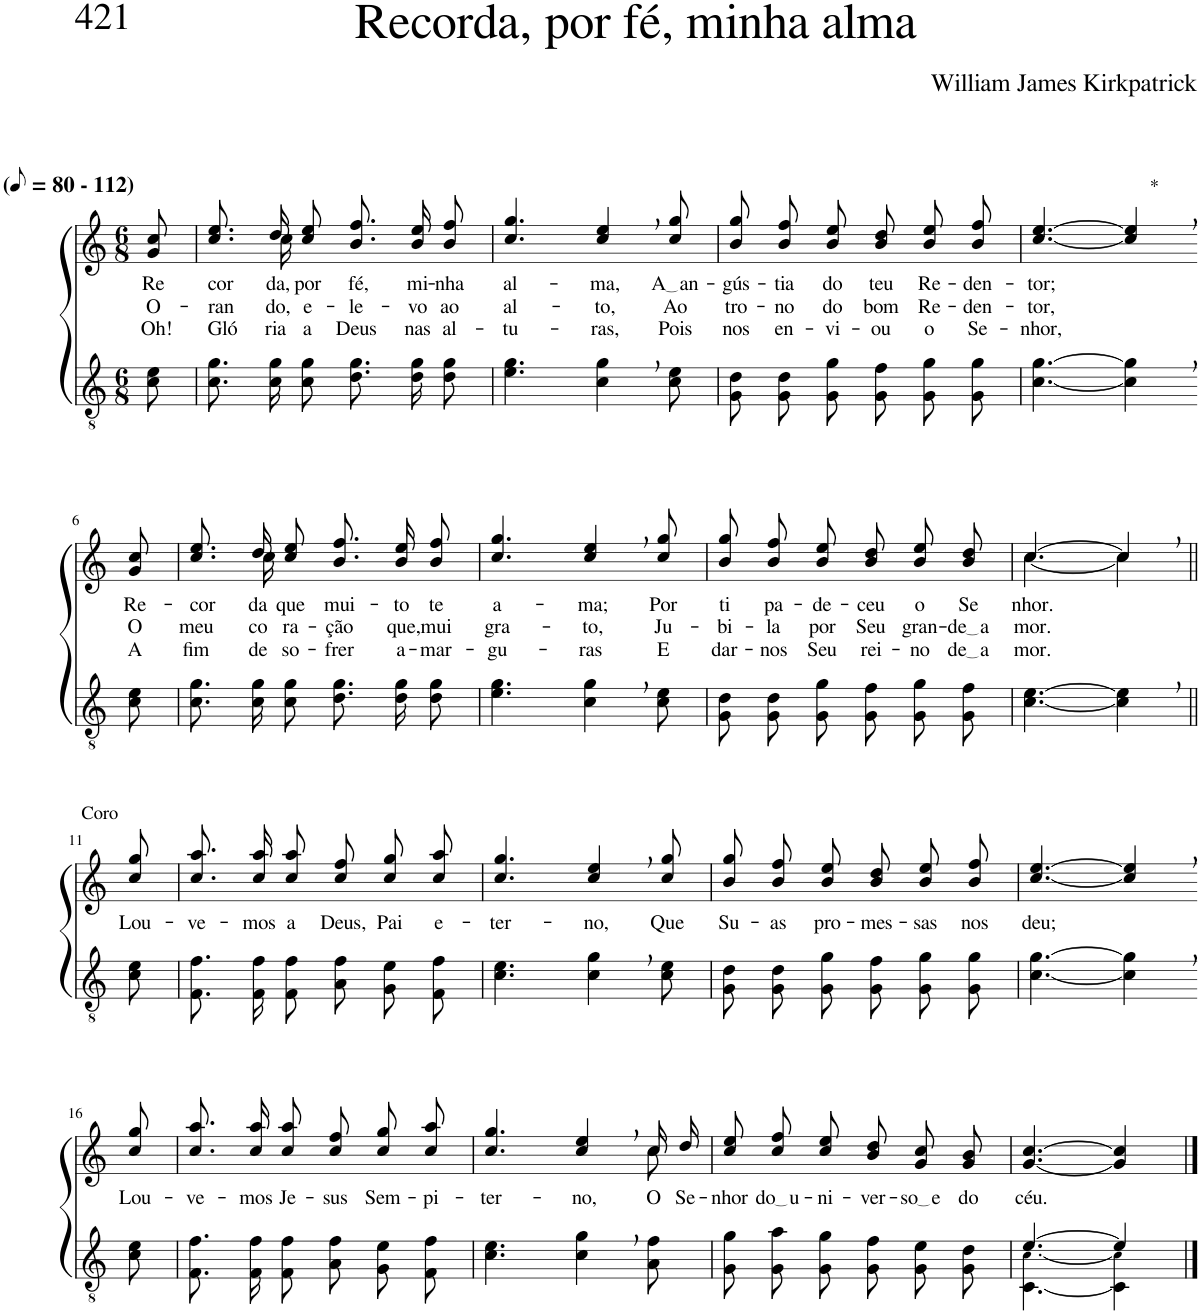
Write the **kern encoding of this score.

**kern	**kern	**text	**text	**text
*part2	*part1	*part1	*part1	*part1
*staff2	*staff1	*staff1	*staff1	*staff1
*I"Parte III e IV	*I"Parte I e II	*	*	*
*clefGv2	*clefG2	*	*	*
*Trd5c9	*Trd5c9	*	*	*
*k[]	*k[]	*	*	*
*M6/8	*M6/8	*	*	*
*MM40	*MM40	*	*	*
=1	=1	=1	=1	=1
!	!LO:TX:a:B:t=(	!	!	!
!	!LO:TX:a:B:t=- 112)	!	!	!
!	!	!LO:LY:b	!LO:LY:b	!LO:LY:b
8c\ 8e\	8g/ 8cc/	Re	O-	Oh!
=2	=2	=2	=2	=2
!	!	!LO:LY:b	!LO:LY:b	!LO:LY:b
*	*^	*	*	*
8.c\ 8.g\L	8.cc\ 8.ee\L	8.ryy	cor-	-ran-	Gló-
!	!	!	!LO:LY:b	!LO:LY:b	!LO:LY:b
16c\ 16g\K	16dd\K	16cc\	-da,	-do,	-ria
!	!	!	!LO:LY:b	!LO:LY:b	!LO:LY:b
8c\ 8g\J	8cc\ 8ee\J	2ryy	por	e-	a
!	!	!	!LO:LY:b	!LO:LY:b	!LO:LY:b
8.d\ 8.g\L	8.b\ 8.ff\L	.	fé,	-le-	Deus
!	!	!	!LO:LY:b	!LO:LY:b	!LO:LY:b
16d\ 16g\K	16b\ 16ee\K	.	mi-	-vo	nas
!	!	!	!LO:LY:b	!LO:LY:b	!LO:LY:b
8d\ 8g\J	8b\ 8ff\J	.	-nha	ao	al-
*	*v	*v	*	*	*
=3	=3	=3	=3	=3
!	!	!LO:LY:b	!LO:LY:b	!LO:LY:b
4.e\ 4.g\	4.cc/ 4.gg/	al-	al-	-tu-
!	!	!LO:LY:b	!LO:LY:b	!LO:LY:b
4c\, 4g\,	4cc/, 4ee/,	-ma,	-to,	-ras,
!	!	!LO:LY:b	!LO:LY:b	!LO:LY:b
8c\ 8e\	8cc/ 8gg/	A an	Ao	Pois
=4	=4	=4	=4	=4
!	!	!LO:LY:b	!LO:LY:b	!LO:LY:b
8G\ 8d\L	8b\ 8gg\L	-gús-	tro-	nos
!	!	!LO:LY:b	!LO:LY:b	!LO:LY:b
8G\ 8d\	8b\ 8ff\	-tia	-no	en-
!	!	!LO:LY:b	!LO:LY:b	!LO:LY:b
8G\ 8g\J	8b\ 8ee\J	do	do	-vi-
!	!	!LO:LY:b	!LO:LY:b	!LO:LY:b
8G\ 8f\L	8b\ 8dd\L	teu	bom	-ou
!	!	!LO:LY:b	!LO:LY:b	!LO:LY:b
8G\ 8g\	8b\ 8ee\	Re-	Re-	o
!	!	!LO:LY:b	!LO:LY:b	!LO:LY:b
8G\ 8g\J	8b\ 8ff\J	-den-	-den-	Se-
=5	=5	=5	=5	=5
!	!	!LO:LY:b	!LO:LY:b	!LO:LY:b
[4.c\ [4.g\	[4.cc/ [4.ee/	-tor;	-tor,	-nhor,
!	!LO:TX:a:t=*	!	!	!
4c\], 4g\],	4cc/], 4ee/],	.	.	.
!!LO:LB:g=z
=6-	=6-	=6-	=6-	=6-
!	!	!LO:LY:b	!LO:LY:b	!LO:LY:b
8c\ 8e\	8g/ 8cc/	Re-	O	A
=7	=7	=7	=7	=7
!	!	!LO:LY:b	!LO:LY:b	!LO:LY:b
*	*^	*	*	*
8.c\ 8.g\L	8.cc\ 8.ee\L	8.ryy	-cor-	meu	fim
!	!	!	!LO:LY:b	!LO:LY:b	!LO:LY:b
16c\ 16g\K	16dd\K	16cc\	-da	co-	de
!	!	!	!LO:LY:b	!LO:LY:b	!LO:LY:b
8c\ 8g\J	8cc\ 8ee\J	2ryy	que	-ra-	so-
!	!	!	!LO:LY:b	!LO:LY:b	!LO:LY:b
8.d\ 8.g\L	8.b\ 8.ff\L	.	mui-	-ção	-frer
!	!	!	!LO:LY:b	!LO:LY:b	!LO:LY:b
16d\ 16g\K	16b\ 16ee\K	.	-to	que,	a-
!	!	!	!LO:LY:b	!LO:LY:b	!LO:LY:b
8d\ 8g\J	8b\ 8ff\J	.	te	mui	-mar-
*	*v	*v	*	*	*
=8	=8	=8	=8	=8
!	!	!LO:LY:b	!LO:LY:b	!LO:LY:b
4.e\ 4.g\	4.cc/ 4.gg/	a-	gra-	-gu-
!	!	!LO:LY:b	!LO:LY:b	!LO:LY:b
4c\, 4g\,	4cc/, 4ee/,	-ma;	-to,	-ras
!	!	!LO:LY:b	!LO:LY:b	!LO:LY:b
8c\ 8e\	8cc/ 8gg/	Por	Ju-	E
=9	=9	=9	=9	=9
!	!	!LO:LY:b	!LO:LY:b	!LO:LY:b
8G\ 8d\L	8b\ 8gg\L	ti	-bi-	dar-
!	!	!LO:LY:b	!LO:LY:b	!LO:LY:b
8G\ 8d\	8b\ 8ff\	pa-	-la	-nos
!	!	!LO:LY:b	!LO:LY:b	!LO:LY:b
8G\ 8g\J	8b\ 8ee\J	-de-	por	Seu
!	!	!LO:LY:b	!LO:LY:b	!LO:LY:b
8G\ 8f\L	8b\ 8dd\L	-ceu	Seu	rei-
!	!	!LO:LY:b	!LO:LY:b	!LO:LY:b
8G\ 8g\	8b\ 8ee\	o	gran-	-no
!	!	!LO:LY:b	!LO:LY:b	!LO:LY:b
8G\ 8f\J	8b\ 8dd\J	Se-	de a	de a
=10	=10	=10	=10	=10
*	*^	*	*	*
!	!	!	!LO:LY:b	!LO:LY:b	!LO:LY:b
[4.c\ [4.e\	[4.cc/	[4.cc\	-nhor.	mor.	-mor.
4c\], 4e\],	4cc,/]	4cc\]	.	.	.
!!LO:LB:g=z
=11||	=11||	=11||	=11||	=11||	=11||
!	!LO:TX:a:t=Coro	!	!	!	!
!	!	!	!LO:LY:b	!	!
*	*v	*v	*	*	*
8c\ 8e\	8cc/ 8gg/	Lou-	.	.
=12	=12	=12	=12	=12
!	!	!LO:LY:b	!	!
8.F\ 8.f\L	8.cc\ 8.aa\L	-ve-	.	.
!	!	!LO:LY:b	!	!
16F\ 16f\K	16cc\ 16aa\K	-mos	.	.
!	!	!LO:LY:b	!	!
8F\ 8f\J	8cc\ 8aa\J	a	.	.
!	!	!LO:LY:b	!	!
8A\ 8f\L	8cc\ 8ff\L	Deus,	.	.
!	!	!LO:LY:b	!	!
8G\ 8e\	8cc\ 8gg\	Pai	.	.
!	!	!LO:LY:b	!	!
8F\ 8f\J	8cc\ 8aa\J	e-	.	.
=13	=13	=13	=13	=13
!	!	!LO:LY:b	!	!
4.c\ 4.e\	4.cc/ 4.gg/	-ter-	.	.
!	!	!LO:LY:b	!	!
4c\, 4g\,	4cc/, 4ee/,	-no,	.	.
!	!	!LO:LY:b	!	!
8c\ 8e\	8cc/ 8gg/	Que	.	.
=14	=14	=14	=14	=14
!	!	!LO:LY:b	!	!
8G\ 8d\L	8b\ 8gg\L	Su-	.	.
!	!	!LO:LY:b	!	!
8G\ 8d\	8b\ 8ff\	-as	.	.
!	!	!LO:LY:b	!	!
8G\ 8g\J	8b\ 8ee\J	pro-	.	.
!	!	!LO:LY:b	!	!
8G\ 8f\L	8b\ 8dd\L	-mes-	.	.
!	!	!LO:LY:b	!	!
8G\ 8g\	8b\ 8ee\	-sas	.	.
!	!	!LO:LY:b	!	!
8G\ 8g\J	8b\ 8ff\J	nos	.	.
=15	=15	=15	=15	=15
!	!	!LO:LY:b	!	!
[4.c\ [4.g\	[4.cc/ [4.ee/	deu;	.	.
4c\], 4g\],	4cc/], 4ee/],	.	.	.
!!LO:LB:g=z
=16-	=16-	=16-	=16-	=16-
!	!	!LO:LY:b	!	!
8c\ 8e\	8cc/ 8gg/	Lou-	.	.
=17	=17	=17	=17	=17
!	!	!LO:LY:b	!	!
8.F\ 8.f\L	8.cc\ 8.aa\L	-ve-	.	.
!	!	!LO:LY:b	!	!
16F\ 16f\K	16cc\ 16aa\K	-mos	.	.
!	!	!LO:LY:b	!	!
8F\ 8f\J	8cc\ 8aa\J	Je-	.	.
!	!	!LO:LY:b	!	!
8A\ 8f\L	8cc\ 8ff\L	-sus	.	.
!	!	!LO:LY:b	!	!
8G\ 8e\	8cc\ 8gg\	Sem-	.	.
!	!	!LO:LY:b	!	!
8F\ 8f\J	8cc\ 8aa\J	-pi-	.	.
=18	=18	=18	=18	=18
!	!	!LO:LY:b	!	!
*	*^	*	*	*
4.c\ 4.e\	4.cc/ 4.gg/	8ryy	-ter-	.	.
!	!	!	!LO:LY:b	!	!
*	*v	*v	*	*	*
4c\, 4g\,	4cc/, 4ee/,	-no,	.	.
*	*^	*	*	*
!	!	!	!LO:LY:b	!	!
8A\ 8f\	16cc/LL	8cc\	O	.	.
!	!	!	!LO:LY:b	!	!
.	16dd/JJ	.	Se-	.	.
*	*v	*v	*	*	*
=19	=19	=19	=19	=19
!	!	!LO:LY:b	!	!
8G\ 8g\L	8cc\ 8ee\L	-nhor	.	.
!	!	!LO:LY:b	!	!
8G\ 8a\	8cc\ 8ff\	do u	.	.
!	!	!LO:LY:b	!	!
8G\ 8g\J	8cc\ 8ee\J	-ni-	.	.
!	!	!LO:LY:b	!	!
8G\ 8f\L	8b\ 8dd\L	-ver-	.	.
!	!	!LO:LY:b	!	!
8G\ 8e\	8g\ 8cc\	so e	.	.
!	!	!LO:LY:b	!	!
8G\ 8d\J	8g\ 8b\J	do	.	.
=20	=20	=20	=20	=20
*^	*	*	*	*
!	!	!	!LO:LY:b	!	!
[4.e/	[4.C\ [4.c!\	[4.g/ [4.cc/	céu.	.	.
4e/]	4C\] 4c!\]	4g/] 4cc/]	.	.	.
*v	*v	*	*	*	*
==	==	==	==	==
*-	*-	*-	*-	*-
